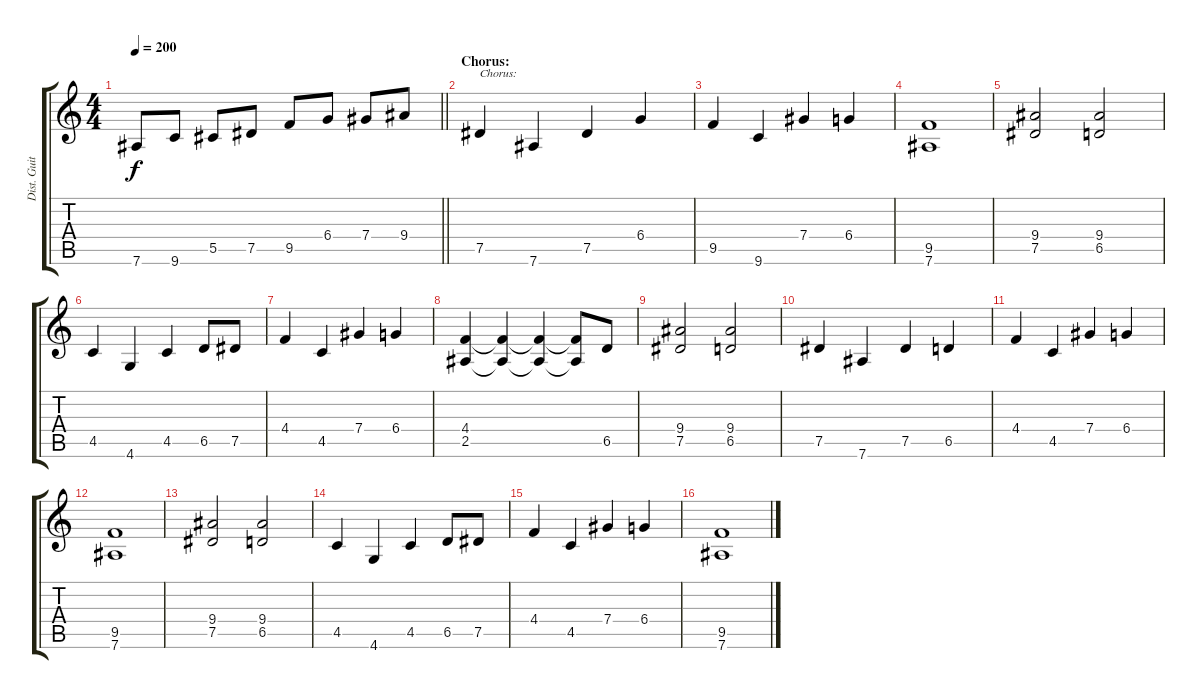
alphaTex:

\track ("Dist. Guitar 1" "Dist. Guit") {instrument distortionguitar}
\staff {score tabs}
\tuning (Eb4 Bb3 Gb3 Db3 Ab2 Eb2) {hide}
\ts (4 4)
\tempo 200
\clef g2
\barLineRight lightlight
\ks c
7.6.8{dy f} 9.6.8 5.5.8 7.5.8 9.5.8 6.4.8 7.4.8 9.4.8 |
\section ("" "Chorus:")
7.5.4{txt "Chorus:"} 7.6.4 7.5.4 6.4.4 |
9.5.4 9.6.4 7.4.4 6.4.4 |
(9.5 7.6).1 |
(9.4 7.5).2 (9.4 6.5).2 |
4.5.4 4.6.4 4.5.4 6.5.8 7.5.8 |
4.4.4 4.5.4 7.4.4 6.4.4 |
(4.4 2.5).4 (4.4{t} 2.5{t}).4 (4.4{t} 2.5{t}).4 (4.4{t} 2.5{t}).8 6.5.8 |
(9.4 7.5).2 (9.4 6.5).2 |
7.5.4 7.6.4 7.5.4 6.5.4 |
4.4.4 4.5.4 7.4.4 6.4.4 |
(9.5 7.6).1 |
(9.4 7.5).2 (9.4 6.5).2 |
4.5.4 4.6.4 4.5.4 6.5.8 7.5.8 |
4.4.4 4.5.4 7.4.4 6.4.4 |
(9.5 7.6).1
